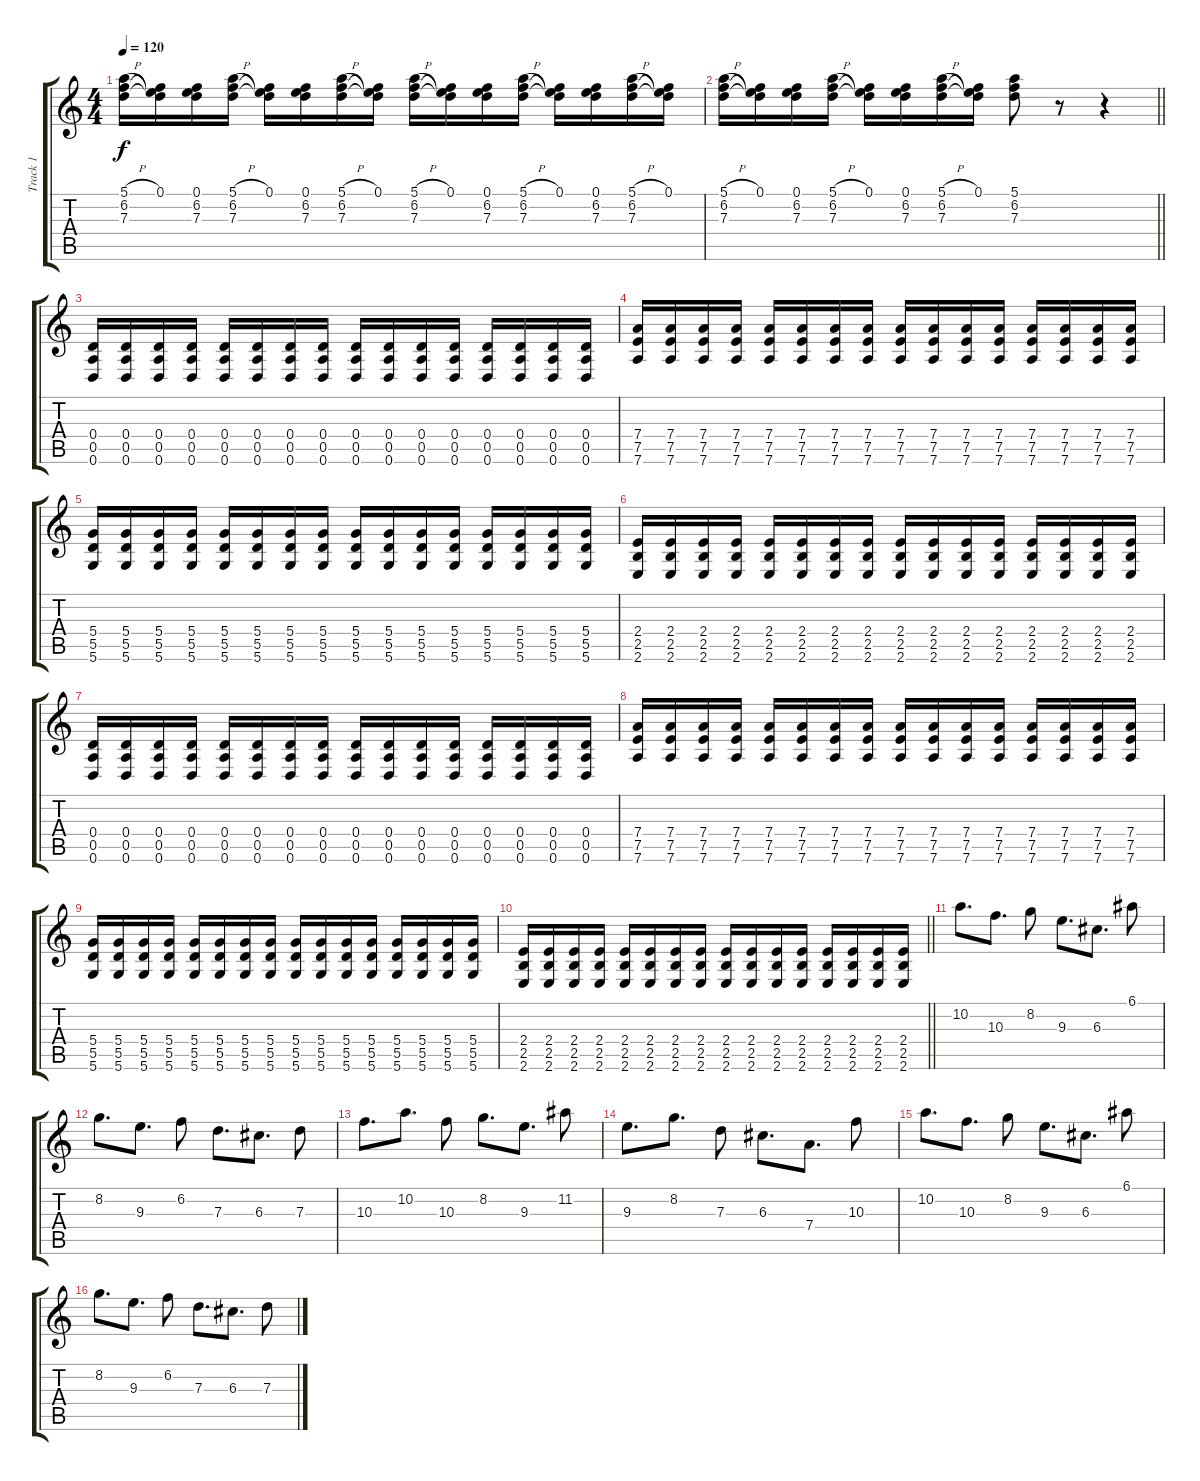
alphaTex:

\track ("Track 1" "Track 1") {instrument overdrivenguitar}
\staff {score tabs}
\tuning (E4 B3 G3 D3 A2 D2) {hide}
\ts (4 4)
\tempo 120
\clef g2
\ks c
(5.1{h} 6.2 7.3).16{dy f} (0.1 6.2{t} 7.3{t}).16 (0.1 6.2 7.3).16 (5.1{h} 6.2 7.3).16 (0.1 6.2{t} 7.3{t}).16 (0.1 6.2 7.3).16 (5.1{h} 6.2 7.3).16 (0.1 6.2{t} 7.3{t}).16 (5.1{h} 6.2 7.3).16 (0.1 6.2{t} 7.3{t}).16 (0.1 6.2 7.3).16 (5.1{h} 6.2 7.3).16 (0.1 6.2{t} 7.3{t}).16 (0.1 6.2 7.3).16 (5.1{h} 6.2 7.3).16 (0.1 6.2{t} 7.3{t}).16 |
\barLineRight lightlight
(5.1{h} 6.2 7.3).16 (0.1 6.2{t} 7.3{t}).16 (0.1 6.2 7.3).16 (5.1{h} 6.2 7.3).16 (0.1 6.2{t} 7.3{t}).16 (0.1 6.2 7.3).16 (5.1{h} 6.2 7.3).16 (0.1 6.2{t} 7.3{t}).16 (5.1 6.2 7.3).8 r.8 r.4 |
\section ("" "")
(0.4 0.5 0.6).16 (0.4 0.5 0.6).16 (0.4 0.5 0.6).16 (0.4 0.5 0.6).16 (0.4 0.5 0.6).16 (0.4 0.5 0.6).16 (0.4 0.5 0.6).16 (0.4 0.5 0.6).16 (0.4 0.5 0.6).16 (0.4 0.5 0.6).16 (0.4 0.5 0.6).16 (0.4 0.5 0.6).16 (0.4 0.5 0.6).16 (0.4 0.5 0.6).16 (0.4 0.5 0.6).16 (0.4 0.5 0.6).16 |
(7.4 7.5 7.6).16 (7.4 7.5 7.6).16 (7.4 7.5 7.6).16 (7.4 7.5 7.6).16 (7.4 7.5 7.6).16 (7.4 7.5 7.6).16 (7.4 7.5 7.6).16 (7.4 7.5 7.6).16 (7.4 7.5 7.6).16 (7.4 7.5 7.6).16 (7.4 7.5 7.6).16 (7.4 7.5 7.6).16 (7.4 7.5 7.6).16 (7.4 7.5 7.6).16 (7.4 7.5 7.6).16 (7.4 7.5 7.6).16 |
(5.4 5.5 5.6).16 (5.4 5.5 5.6).16 (5.4 5.5 5.6).16 (5.4 5.5 5.6).16 (5.4 5.5 5.6).16 (5.4 5.5 5.6).16 (5.4 5.5 5.6).16 (5.4 5.5 5.6).16 (5.4 5.5 5.6).16 (5.4 5.5 5.6).16 (5.4 5.5 5.6).16 (5.4 5.5 5.6).16 (5.4 5.5 5.6).16 (5.4 5.5 5.6).16 (5.4 5.5 5.6).16 (5.4 5.5 5.6).16 |
(2.4 2.5 2.6).16 (2.4 2.5 2.6).16 (2.4 2.5 2.6).16 (2.4 2.5 2.6).16 (2.4 2.5 2.6).16 (2.4 2.5 2.6).16 (2.4 2.5 2.6).16 (2.4 2.5 2.6).16 (2.4 2.5 2.6).16 (2.4 2.5 2.6).16 (2.4 2.5 2.6).16 (2.4 2.5 2.6).16 (2.4 2.5 2.6).16 (2.4 2.5 2.6).16 (2.4 2.5 2.6).16 (2.4 2.5 2.6).16 |
(0.4 0.5 0.6).16 (0.4 0.5 0.6).16 (0.4 0.5 0.6).16 (0.4 0.5 0.6).16 (0.4 0.5 0.6).16 (0.4 0.5 0.6).16 (0.4 0.5 0.6).16 (0.4 0.5 0.6).16 (0.4 0.5 0.6).16 (0.4 0.5 0.6).16 (0.4 0.5 0.6).16 (0.4 0.5 0.6).16 (0.4 0.5 0.6).16 (0.4 0.5 0.6).16 (0.4 0.5 0.6).16 (0.4 0.5 0.6).16 |
(7.4 7.5 7.6).16 (7.4 7.5 7.6).16 (7.4 7.5 7.6).16 (7.4 7.5 7.6).16 (7.4 7.5 7.6).16 (7.4 7.5 7.6).16 (7.4 7.5 7.6).16 (7.4 7.5 7.6).16 (7.4 7.5 7.6).16 (7.4 7.5 7.6).16 (7.4 7.5 7.6).16 (7.4 7.5 7.6).16 (7.4 7.5 7.6).16 (7.4 7.5 7.6).16 (7.4 7.5 7.6).16 (7.4 7.5 7.6).16 |
(5.4 5.5 5.6).16 (5.4 5.5 5.6).16 (5.4 5.5 5.6).16 (5.4 5.5 5.6).16 (5.4 5.5 5.6).16 (5.4 5.5 5.6).16 (5.4 5.5 5.6).16 (5.4 5.5 5.6).16 (5.4 5.5 5.6).16 (5.4 5.5 5.6).16 (5.4 5.5 5.6).16 (5.4 5.5 5.6).16 (5.4 5.5 5.6).16 (5.4 5.5 5.6).16 (5.4 5.5 5.6).16 (5.4 5.5 5.6).16 |
\barLineRight lightlight
(2.4 2.5 2.6).16 (2.4 2.5 2.6).16 (2.4 2.5 2.6).16 (2.4 2.5 2.6).16 (2.4 2.5 2.6).16 (2.4 2.5 2.6).16 (2.4 2.5 2.6).16 (2.4 2.5 2.6).16 (2.4 2.5 2.6).16 (2.4 2.5 2.6).16 (2.4 2.5 2.6).16 (2.4 2.5 2.6).16 (2.4 2.5 2.6).16 (2.4 2.5 2.6).16 (2.4 2.5 2.6).16 (2.4 2.5 2.6).16 |
\section ("" "")
10.2.8{d} 10.3.8{d} 8.2.8 9.3.8{d} 6.3.8{d} 6.1.8 |
8.2.8{d} 9.3.8{d} 6.2.8 7.3.8{d} 6.3.8{d} 7.3.8 |
10.3.8{d} 10.2.8{d} 10.3.8 8.2.8{d} 9.3.8{d} 11.2.8 |
9.3.8{d} 8.2.8{d} 7.3.8 6.3.8{d} 7.4.8{d} 10.3.8 |
10.2.8{d} 10.3.8{d} 8.2.8 9.3.8{d} 6.3.8{d} 6.1.8 |
8.2.8{d} 9.3.8{d} 6.2.8 7.3.8{d} 6.3.8{d} 7.3.8
